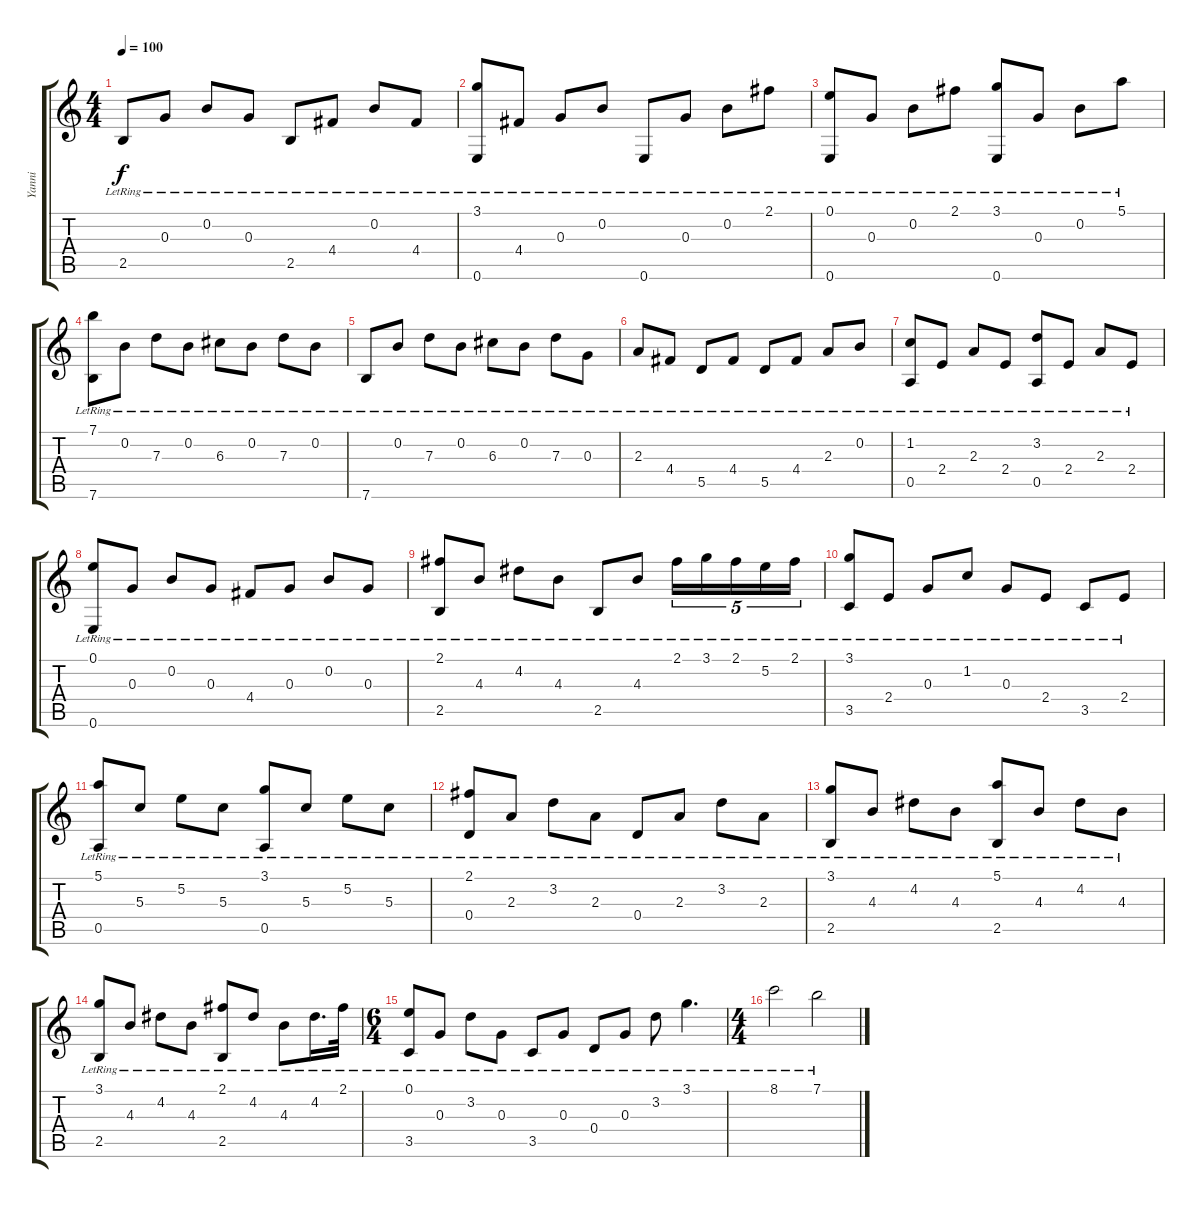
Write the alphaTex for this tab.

\track ("Yanni" "Yanni") {instrument acousticguitarnylon}
\staff {score tabs}
\tuning (E4 B3 G3 D3 A2 E2) {hide}
\ts (4 4)
\tempo 100
\clef g2
\ks c
2.5{lr}.8{dy f} 0.3{lr}.8 0.2{lr}.8 0.3{lr}.8 2.5{lr}.8 4.4{lr}.8 0.2{lr}.8 4.4{lr}.8 |
(3.1{lr} 0.6{lr}).8 4.4{lr}.8 0.3{lr}.8 0.2{lr}.8 0.6{lr}.8 0.3{lr}.8 0.2{lr}.8 2.1{lr}.8 |
(0.1{lr} 0.6{lr}).8 0.3{lr}.8 0.2{lr}.8 2.1{lr}.8 (3.1{lr} 0.6{lr}).8 0.3{lr}.8 0.2{lr}.8 5.1{lr}.8 |
(7.1{lr} 7.6{lr}).8 0.2{lr}.8 7.3{lr}.8 0.2{lr}.8 6.3{lr}.8 0.2{lr}.8 7.3{lr}.8 0.2{lr}.8 |
7.6{lr}.8 0.2{lr}.8 7.3{lr}.8 0.2{lr}.8 6.3{lr}.8 0.2{lr}.8 7.3{lr}.8 0.3{lr}.8 |
2.3{lr}.8 4.4{lr}.8 5.5{lr}.8 4.4{lr}.8 5.5{lr}.8 4.4{lr}.8 2.3{lr}.8 0.2{lr}.8 |
(1.2{lr} 0.5{lr}).8 2.4{lr}.8 2.3{lr}.8 2.4{lr}.8 (3.2{lr} 0.5{lr}).8 2.4{lr}.8 2.3{lr}.8 2.4{lr}.8 |
(0.1{lr} 0.6{lr}).8 0.3{lr}.8 0.2{lr}.8 0.3{lr}.8 4.4{lr}.8 0.3{lr}.8 0.2{lr}.8 0.3{lr}.8 |
(2.1{lr} 2.5{lr}).8 4.3{lr}.8 4.2{lr}.8 4.3{lr}.8 2.5{lr}.8 4.3{lr}.8 2.1{lr}.16{tu (5 4)} 3.1{lr}.16{tu (5 4)} 2.1{lr}.16{tu (5 4)} 5.2{lr}.16{tu (5 4)} 2.1{lr}.16{tu (5 4)} |
(3.1{lr} 3.5{lr}).8 2.4{lr}.8 0.3{lr}.8 1.2{lr}.8 0.3{lr}.8 2.4{lr}.8 3.5{lr}.8 2.4{lr}.8 |
(5.1{lr} 0.5{lr}).8 5.3{lr}.8 5.2{lr}.8 5.3{lr}.8 (3.1{lr} 0.5{lr}).8 5.3{lr}.8 5.2{lr}.8 5.3{lr}.8 |
(2.1{lr} 0.4{lr}).8 2.3{lr}.8 3.2{lr}.8 2.3{lr}.8 0.4{lr}.8 2.3{lr}.8 3.2{lr}.8 2.3{lr}.8 |
(3.1{lr} 2.5{lr}).8 4.3{lr}.8 4.2{lr}.8 4.3{lr}.8 (5.1{lr} 2.5{lr}).8 4.3{lr}.8 4.2{lr}.8 4.3{lr}.8 |
(3.1{lr} 2.5{lr}).8 4.3{lr}.8 4.2{lr}.8 4.3{lr}.8 (2.1{lr} 2.5{lr}).8 4.2{lr}.8 4.3{lr}.8 4.2{lr}.16{d} 2.1{lr}.32 |
\ts (6 4)
(0.1{lr} 3.5{lr}).8 0.3{lr}.8 3.2{lr}.8 0.3{lr}.8 3.5{lr}.8 0.3{lr}.8 0.4{lr}.8 0.3{lr}.8 3.2{lr}.8 3.1{lr}.4{d} |
\ts (4 4)
8.1{lr}.2 7.1{lr}.2
